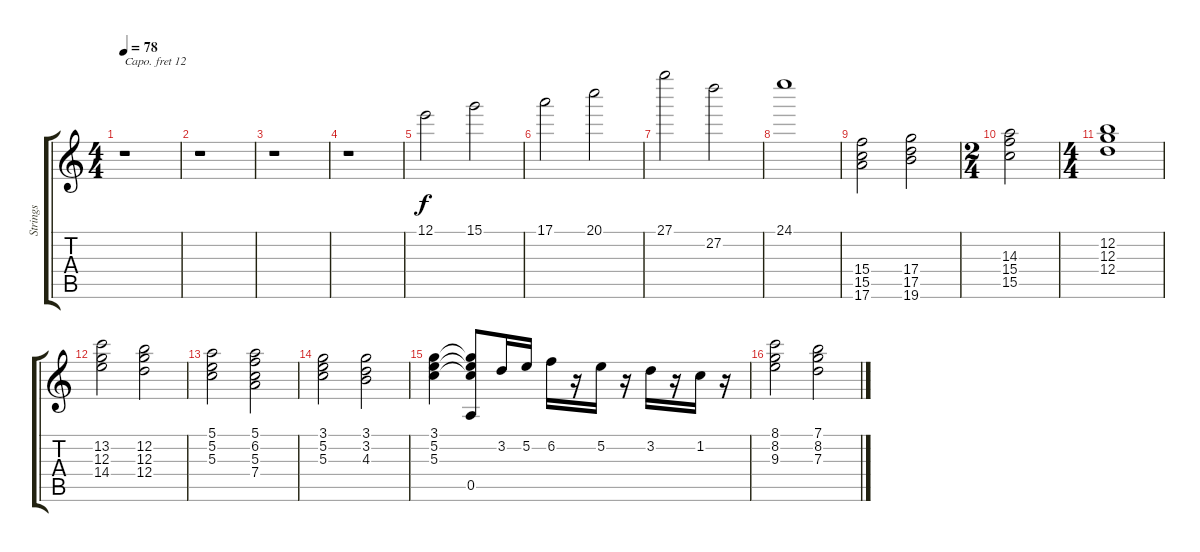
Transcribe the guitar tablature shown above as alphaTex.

\track ("Strings" "Strings") {instrument stringensemble1}
\staff {score tabs}
\capo 12
\tuning (E4 B3 G3 D3 A2 E2) {hide}
\ts (4 4)
\tempo 78
\clef g2
\ks c
r.1{dy f} |
r.1 |
r.1 |
r.1 |
12.1.2 15.1.2 |
17.1.2 20.1.2 |
27.1.2 27.2.2 |
24.1.1 |
(15.4 15.5 17.6).2 (17.4 17.5 19.6).2 |
\ts (2 4)
(14.3 15.4 15.5).2 |
\ts (4 4)
(12.2 12.3 12.4).1 |
(13.2 12.3 14.4).2 (12.2 12.3 12.4).2 |
(5.1 5.2 5.3).2 (5.1 6.2 5.3 7.4).2 |
(3.1 5.2 5.3).2 (3.1 3.2 4.3).2 |
(3.1 5.2 5.3).4 (3.1{t} 5.2{t} 5.3{t} 0.5).8 3.2.16 5.2.16 6.2.16 r.16 5.2.16 r.16 3.2.16 r.16 1.2.16 r.16 |
(8.1 8.2 9.3).2 (7.1 8.2 7.3).2
